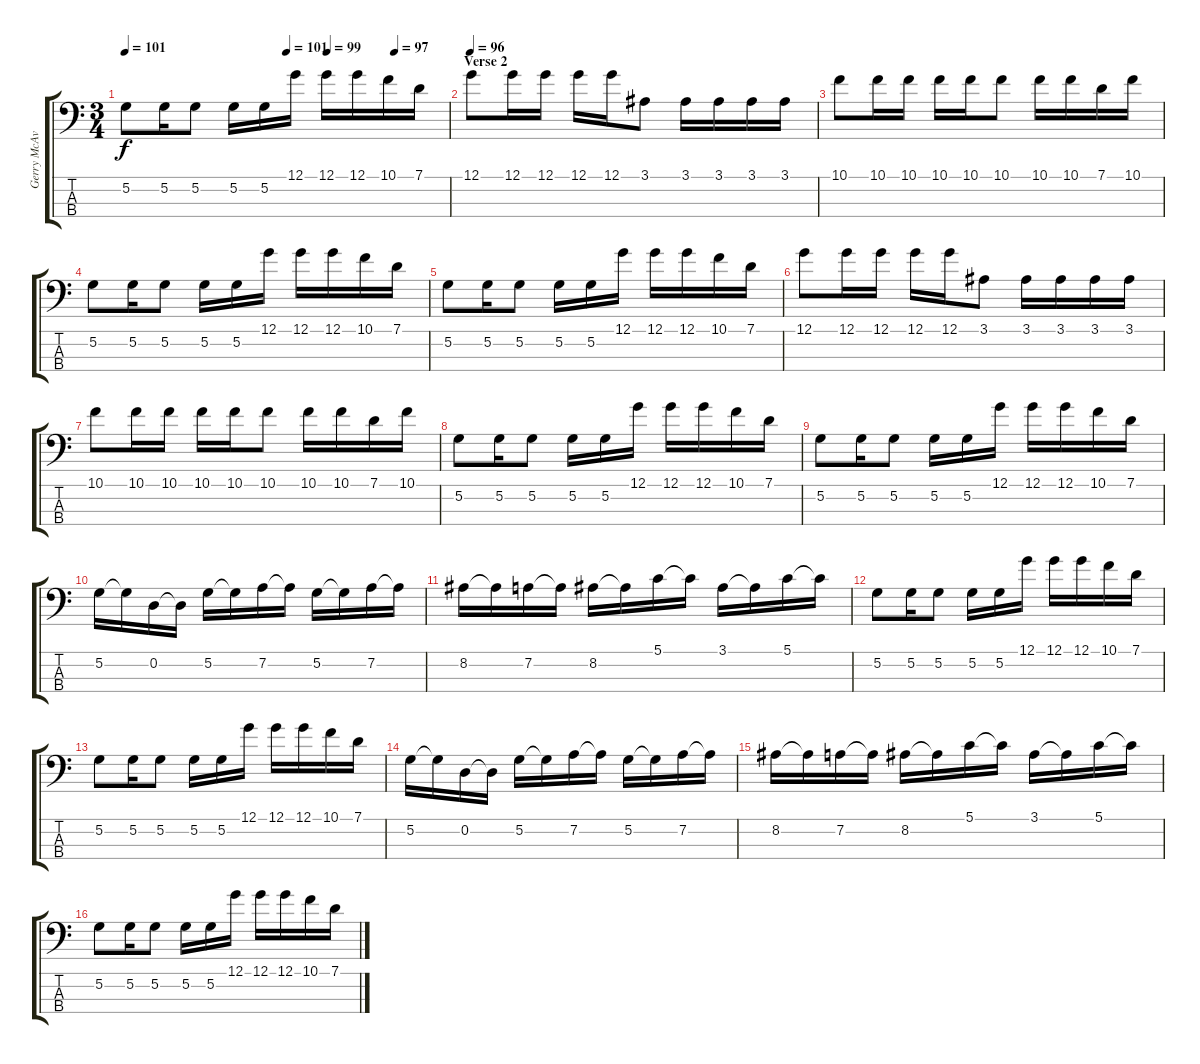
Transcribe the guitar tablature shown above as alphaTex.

\track ("Gerry McAvoy" "Gerry McAv") {instrument electricbassfinger}
\staff {score tabs}
\tuning (G2 D2 A1 E1) {hide}
\ts (3 4)
\tempo 101
\tempo (101 0.5)
\tempo (99 0.625)
\tempo (97 0.8333333333333334)
\clef f4
\ks c
5.2.8{dy f} 5.2.16 5.2.8 5.2.16 5.2.16 12.1.16 12.1.16 12.1.16 10.1.16 7.1.16 |
\section ("" "Verse 2")
\tempo 96
12.1.8 12.1.16 12.1.16 12.1.16 12.1.16 3.1.8 3.1.16 3.1.16 3.1.16 3.1.16 |
10.1.8 10.1.16 10.1.16 10.1.16 10.1.16 10.1.8 10.1.16 10.1.16 7.1.16 10.1.16 |
5.2.8 5.2.16 5.2.8 5.2.16 5.2.16 12.1.16 12.1.16 12.1.16 10.1.16 7.1.16 |
5.2.8 5.2.16 5.2.8 5.2.16 5.2.16 12.1.16 12.1.16 12.1.16 10.1.16 7.1.16 |
12.1.8 12.1.16 12.1.16 12.1.16 12.1.16 3.1.8 3.1.16 3.1.16 3.1.16 3.1.16 |
10.1.8 10.1.16 10.1.16 10.1.16 10.1.16 10.1.8 10.1.16 10.1.16 7.1.16 10.1.16 |
5.2.8 5.2.16 5.2.8 5.2.16 5.2.16 12.1.16 12.1.16 12.1.16 10.1.16 7.1.16 |
5.2.8 5.2.16 5.2.8 5.2.16 5.2.16 12.1.16 12.1.16 12.1.16 10.1.16 7.1.16 |
5.2.16 5.2{t}.16 0.2.16 0.2{t}.16 5.2.16 5.2{t}.16 7.2.16 7.2{t}.16 5.2.16 5.2{t}.16 7.2.16 7.2{t}.16 |
8.2.16 8.2{t}.16 7.2.16 7.2{t}.16 8.2.16 8.2{t}.16 5.1.16 5.1{t}.16 3.1.16 3.1{t}.16 5.1.16 5.1{t}.16 |
5.2.8 5.2.16 5.2.8 5.2.16 5.2.16 12.1.16 12.1.16 12.1.16 10.1.16 7.1.16 |
5.2.8 5.2.16 5.2.8 5.2.16 5.2.16 12.1.16 12.1.16 12.1.16 10.1.16 7.1.16 |
5.2.16 5.2{t}.16 0.2.16 0.2{t}.16 5.2.16 5.2{t}.16 7.2.16 7.2{t}.16 5.2.16 5.2{t}.16 7.2.16 7.2{t}.16 |
8.2.16 8.2{t}.16 7.2.16 7.2{t}.16 8.2.16 8.2{t}.16 5.1.16 5.1{t}.16 3.1.16 3.1{t}.16 5.1.16 5.1{t}.16 |
5.2.8 5.2.16 5.2.8 5.2.16 5.2.16 12.1.16 12.1.16 12.1.16 10.1.16 7.1.16
